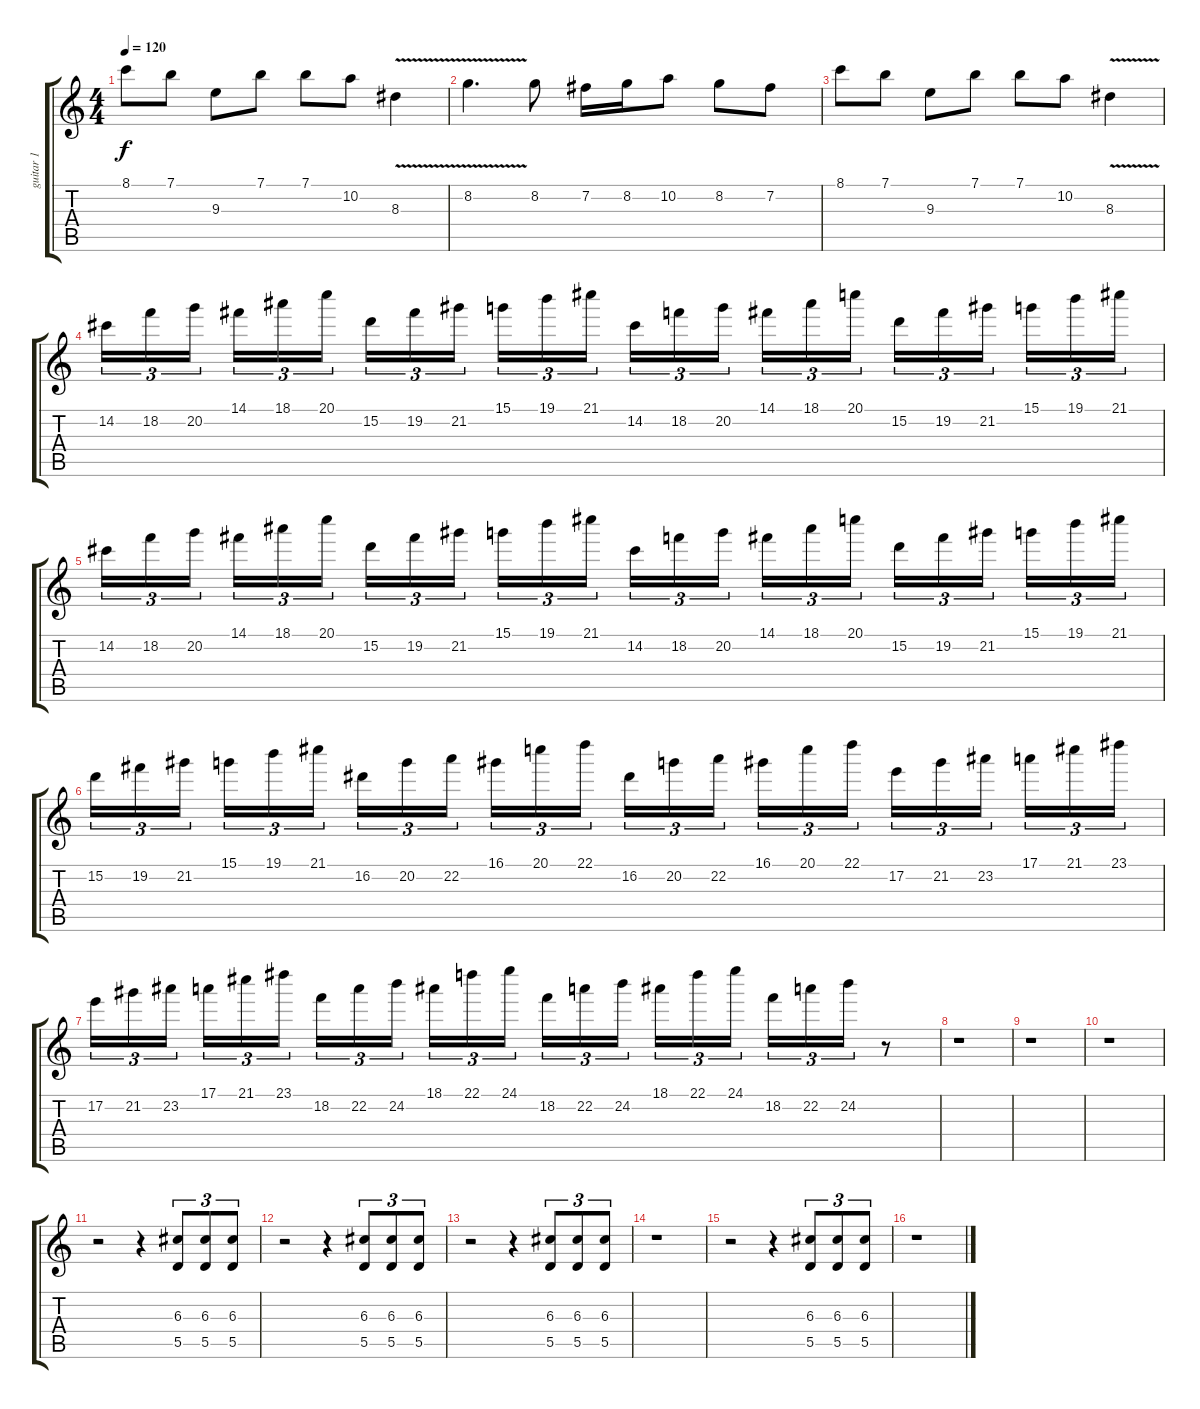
\track ("guitar 1" "guitar 1") {instrument overdrivenguitar}
\staff {score tabs}
\tuning (E4 B3 G3 D3 A2 E2) {hide}
\ts (4 4)
\tempo 120
\clef g2
\ks c
8.1.8{dy f} 7.1.8 9.3.8 7.1.8 7.1.8 10.2.8 8.3{v}.4 |
8.2{v}.4{d} 8.2.8 7.2.16 8.2.16 10.2.8 8.2.8 7.2.8 |
8.1.8 7.1.8 9.3.8 7.1.8 7.1.8 10.2.8 8.3{v}.4 |
14.2.16{tu (3 2)} 18.2.16{tu (3 2)} 20.2.16{tu (3 2) beam splitsecondary} 14.1.16{tu (3 2)} 18.1.16{tu (3 2)} 20.1.16{tu (3 2)} 15.2.16{tu (3 2)} 19.2.16{tu (3 2)} 21.2.16{tu (3 2) beam splitsecondary} 15.1.16{tu (3 2)} 19.1.16{tu (3 2)} 21.1.16{tu (3 2)} 14.2.16{tu (3 2)} 18.2.16{tu (3 2)} 20.2.16{tu (3 2) beam splitsecondary} 14.1.16{tu (3 2)} 18.1.16{tu (3 2)} 20.1.16{tu (3 2)} 15.2.16{tu (3 2)} 19.2.16{tu (3 2)} 21.2.16{tu (3 2) beam splitsecondary} 15.1.16{tu (3 2)} 19.1.16{tu (3 2)} 21.1.16{tu (3 2)} |
14.2.16{tu (3 2)} 18.2.16{tu (3 2)} 20.2.16{tu (3 2) beam splitsecondary} 14.1.16{tu (3 2)} 18.1.16{tu (3 2)} 20.1.16{tu (3 2)} 15.2.16{tu (3 2)} 19.2.16{tu (3 2)} 21.2.16{tu (3 2) beam splitsecondary} 15.1.16{tu (3 2)} 19.1.16{tu (3 2)} 21.1.16{tu (3 2)} 14.2.16{tu (3 2)} 18.2.16{tu (3 2)} 20.2.16{tu (3 2) beam splitsecondary} 14.1.16{tu (3 2)} 18.1.16{tu (3 2)} 20.1.16{tu (3 2)} 15.2.16{tu (3 2)} 19.2.16{tu (3 2)} 21.2.16{tu (3 2) beam splitsecondary} 15.1.16{tu (3 2)} 19.1.16{tu (3 2)} 21.1.16{tu (3 2)} |
15.2.16{tu (3 2)} 19.2.16{tu (3 2)} 21.2.16{tu (3 2) beam splitsecondary} 15.1.16{tu (3 2)} 19.1.16{tu (3 2)} 21.1.16{tu (3 2)} 16.2.16{tu (3 2)} 20.2.16{tu (3 2)} 22.2.16{tu (3 2) beam splitsecondary} 16.1.16{tu (3 2)} 20.1.16{tu (3 2)} 22.1.16{tu (3 2)} 16.2.16{tu (3 2)} 20.2.16{tu (3 2)} 22.2.16{tu (3 2) beam splitsecondary} 16.1.16{tu (3 2)} 20.1.16{tu (3 2)} 22.1.16{tu (3 2)} 17.2.16{tu (3 2)} 21.2.16{tu (3 2)} 23.2.16{tu (3 2) beam splitsecondary} 17.1.16{tu (3 2)} 21.1.16{tu (3 2)} 23.1.16{tu (3 2)} |
17.2.16{tu (3 2)} 21.2.16{tu (3 2)} 23.2.16{tu (3 2) beam splitsecondary} 17.1.16{tu (3 2)} 21.1.16{tu (3 2)} 23.1.16{tu (3 2)} 18.2.16{tu (3 2)} 22.2.16{tu (3 2)} 24.2.16{tu (3 2) beam splitsecondary} 18.1.16{tu (3 2)} 22.1.16{tu (3 2)} 24.1.16{tu (3 2)} 18.2.16{tu (3 2)} 22.2.16{tu (3 2)} 24.2.16{tu (3 2) beam splitsecondary} 18.1.16{tu (3 2)} 22.1.16{tu (3 2)} 24.1.16{tu (3 2)} 18.2.16{tu (3 2)} 22.2.16{tu (3 2)} 24.2.16{tu (3 2)} r.8 |
r.1 |
r.1 |
r.1 |
r.2 r.4 (6.3 5.5).8{tu (3 2)} (6.3 5.5).8{tu (3 2)} (6.3 5.5).8{tu (3 2)} |
r.2 r.4 (6.3 5.5).8{tu (3 2)} (6.3 5.5).8{tu (3 2)} (6.3 5.5).8{tu (3 2)} |
r.2 r.4 (6.3 5.5).8{tu (3 2)} (6.3 5.5).8{tu (3 2)} (6.3 5.5).8{tu (3 2)} |
r.1 |
r.2 r.4 (6.3 5.5).8{tu (3 2)} (6.3 5.5).8{tu (3 2)} (6.3 5.5).8{tu (3 2)} |
r.1
